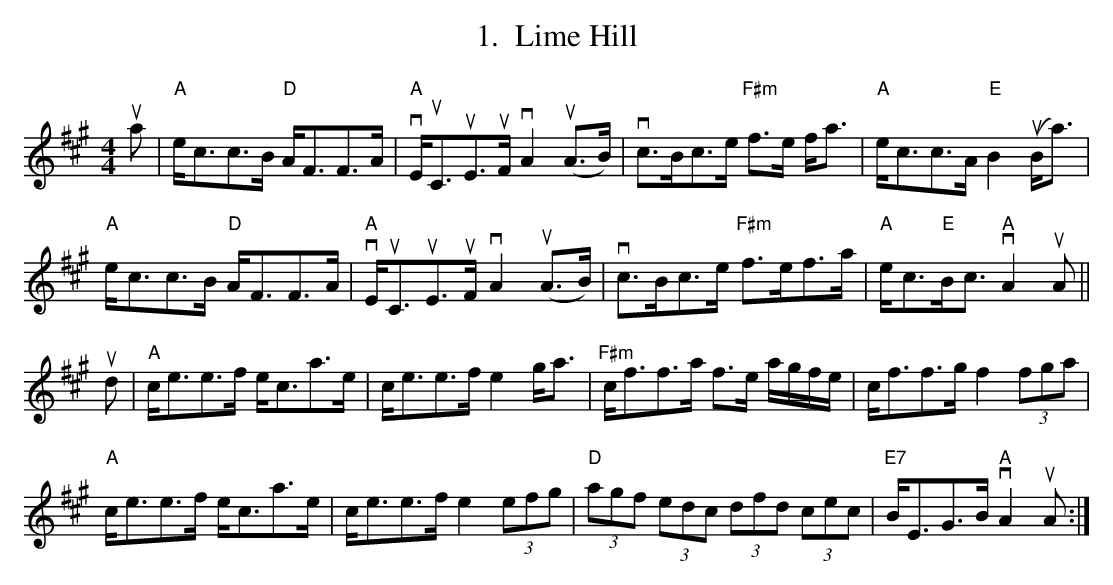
X:1
T:Lime Hill
Q:120
M:4/4
L:1/16
%%score 1 | 2
K:A
V:1
ua2|"A"ec3c3B "D"AF3F3A|"A"vEuC3uE3uF vA4 (uA3B)|vc3Bc3e "F#m"f3e fa3|"A"ec3c3A "E"B4 u(Ba3)|
"A"ec3c3B "D"AF3F3A|"A"vEuC3uE3uF vA4 (uA3B)|vc3Bc3e "F#m"f3ef3a|"A"ec3"E"Bc3 "A"vA4 uA2||
ud2|"A"ce3e3f ec3a3e|ce3e3f e4 ga3|"F#m"cf3f3a f3e agfe|cf3f3g f4 (3f2g2a2|
"A"ce3e3f ec3a3e|ce3e3f e4 (3e2f2g2|"D"(3a2g2f2 (3e2d2c2 (3d2f2d2 (3c2e2c2|"E7"BE3G3B "A"vA4 uA2:|
V:C clef=bass middle=D octave=-2
e'2|aa3a3e dd3d3z|vec3e3f va4 (ua3b)|a3ga3a f2a2c'2d'2|e'c'3c'3a b4e4|
aa3a3e dd3d3z|vec3e3f va4 (ua3b)|a3ga3a f2a2c'2d'2|a4e4a4A2||
z2|a6a2a6z2|a6a2a4e4|a6a2a6z2|a6a2a4e4|
a6a2a6z2|a6a2a4e4|A4B4c4d4|e4E4A4A2:|
